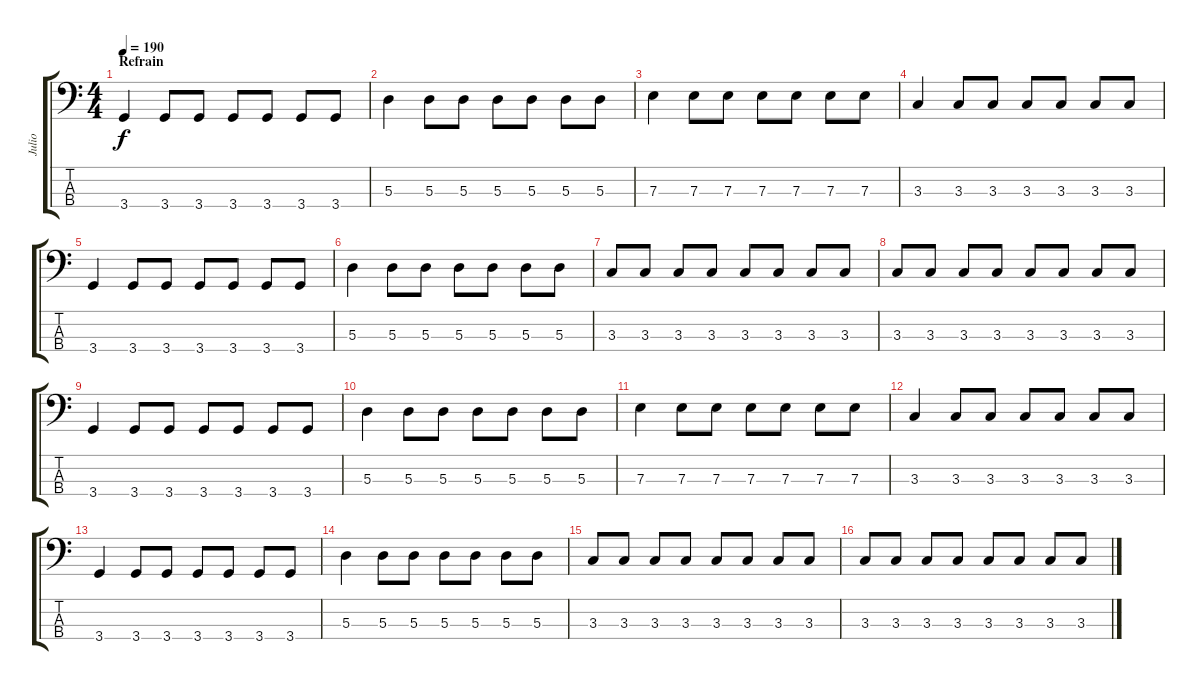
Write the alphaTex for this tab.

\track ("Julio" "Julio") {instrument electricbassfinger}
\staff {score tabs}
\tuning (G2 D2 A1 E1) {hide}
\ts (4 4)
\section ("" "Refrain")
\tempo 190
\clef f4
\ks c
3.4.4{dy f} 3.4.8 3.4.8 3.4.8 3.4.8 3.4.8 3.4.8 |
5.3.4 5.3.8 5.3.8 5.3.8 5.3.8 5.3.8 5.3.8 |
7.3.4 7.3.8 7.3.8 7.3.8 7.3.8 7.3.8 7.3.8 |
3.3.4 3.3.8 3.3.8 3.3.8 3.3.8 3.3.8 3.3.8 |
3.4.4 3.4.8 3.4.8 3.4.8 3.4.8 3.4.8 3.4.8 |
5.3.4 5.3.8 5.3.8 5.3.8 5.3.8 5.3.8 5.3.8 |
3.3.8 3.3.8 3.3.8 3.3.8 3.3.8 3.3.8 3.3.8 3.3.8 |
3.3.8 3.3.8 3.3.8 3.3.8 3.3.8 3.3.8 3.3.8 3.3.8 |
3.4.4 3.4.8 3.4.8 3.4.8 3.4.8 3.4.8 3.4.8 |
5.3.4 5.3.8 5.3.8 5.3.8 5.3.8 5.3.8 5.3.8 |
7.3.4 7.3.8 7.3.8 7.3.8 7.3.8 7.3.8 7.3.8 |
3.3.4 3.3.8 3.3.8 3.3.8 3.3.8 3.3.8 3.3.8 |
3.4.4 3.4.8 3.4.8 3.4.8 3.4.8 3.4.8 3.4.8 |
5.3.4 5.3.8 5.3.8 5.3.8 5.3.8 5.3.8 5.3.8 |
3.3.8 3.3.8 3.3.8 3.3.8 3.3.8 3.3.8 3.3.8 3.3.8 |
3.3.8 3.3.8 3.3.8 3.3.8 3.3.8 3.3.8 3.3.8 3.3.8
